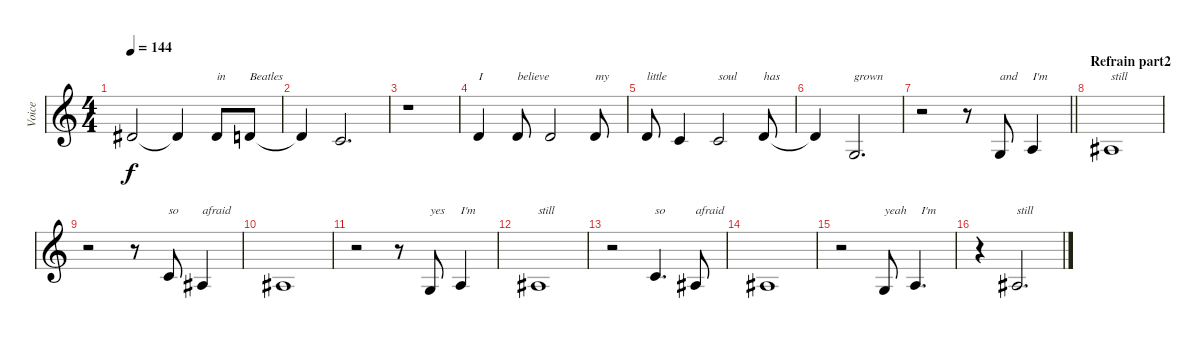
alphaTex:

\track ("Voice" "Voice") {instrument altosax}
\staff {score}
\tuning (E4 B3 G3 D3 A2 E2) {hide}
\ts (4 4)
\tempo 144
\clef g2
\ks c
4.2{t}.2{dy f} 4.2{t}.4 4.2.8{txt "in"} 3.2.8{txt "Beatles"} |
3.2{t}.4 1.2.2{d} |
r.1 |
3.2.4{txt "I"} 3.2.8{txt "believe"} 3.2.2 3.2.8{txt "my"} |
3.2.8{txt "little"} 1.2.4 1.2.2{txt "soul"} 3.2.8{txt "has"} |
3.2{t}.4 0.3.2{d txt "grown"} |
\barLineRight lightlight
r.2 r.8 0.3.8{txt "and"} 2.3.4{txt "I'm"} |
\section ("" "Refrain part2")
3.3.1{txt "still"} |
r.2 r.8 5.3.8{txt "so"} 3.3.4{txt "afraid"} |
3.3.1 |
r.2 r.8 0.3.8{txt "yes"} 2.3.4{txt "I'm"} |
3.3.1{txt "still"} |
r.2 5.3.4{d txt "so"} 3.3.8{txt "afraid"} |
3.3.1 |
r.2 0.3.8{txt "yeah"} 2.3.4{d txt "  I'm"} |
r.4 3.3.2{d txt "still"}
